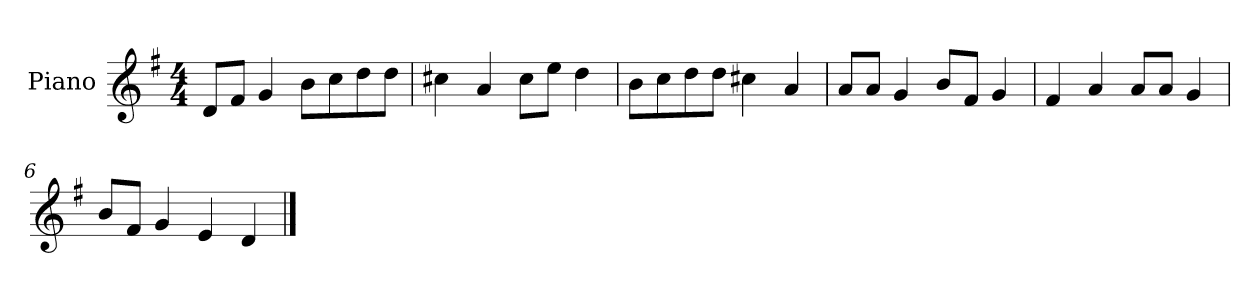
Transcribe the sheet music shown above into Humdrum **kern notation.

**kern
*part1
*staff1
*I"Piano
*I'P-no
*clefG2
*k[f#]
*M4/4
*MM90
=1
8d/L
8f#/J
4g/
8b\L
8cc\
8dd\
8dd\J
=2
4cc#X\
4a/
8cc#\L
8ee\J
4dd\
=3
8b\L
8cc\
8dd\
8dd\J
4cc#X\
4a/
=4
8a/L
8a/J
4g/
8b/L
8f#/J
4g/
=5
4f#/
4a/
8a/L
8a/J
4g/
=6
8b/L
8f#/J
4g/
4e/
4d/
==
*-
